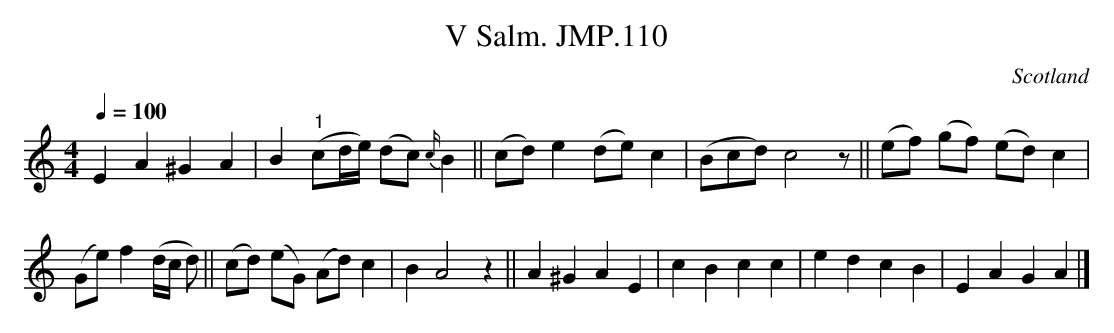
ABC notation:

X:1
T:V Salm. JMP.110
L:1/4
M:4/4
O:Scotland
Q:100
K:A minor
EA^GA | B "1"(c/d/4e/4) (d/c/) {c/}B ||\
(c/d/)e(d/e/)c | (B/c/d/) c2 z/ ||\
(e/f/) (g/f/) (e/d/)  c |!
(G/e/) f (d/4c/4 d/) ||\
(c/d/) (e/G/) (A/d/) c | BA2 z ||\
A^GAE | cBcc | edcB | EAGA |]
